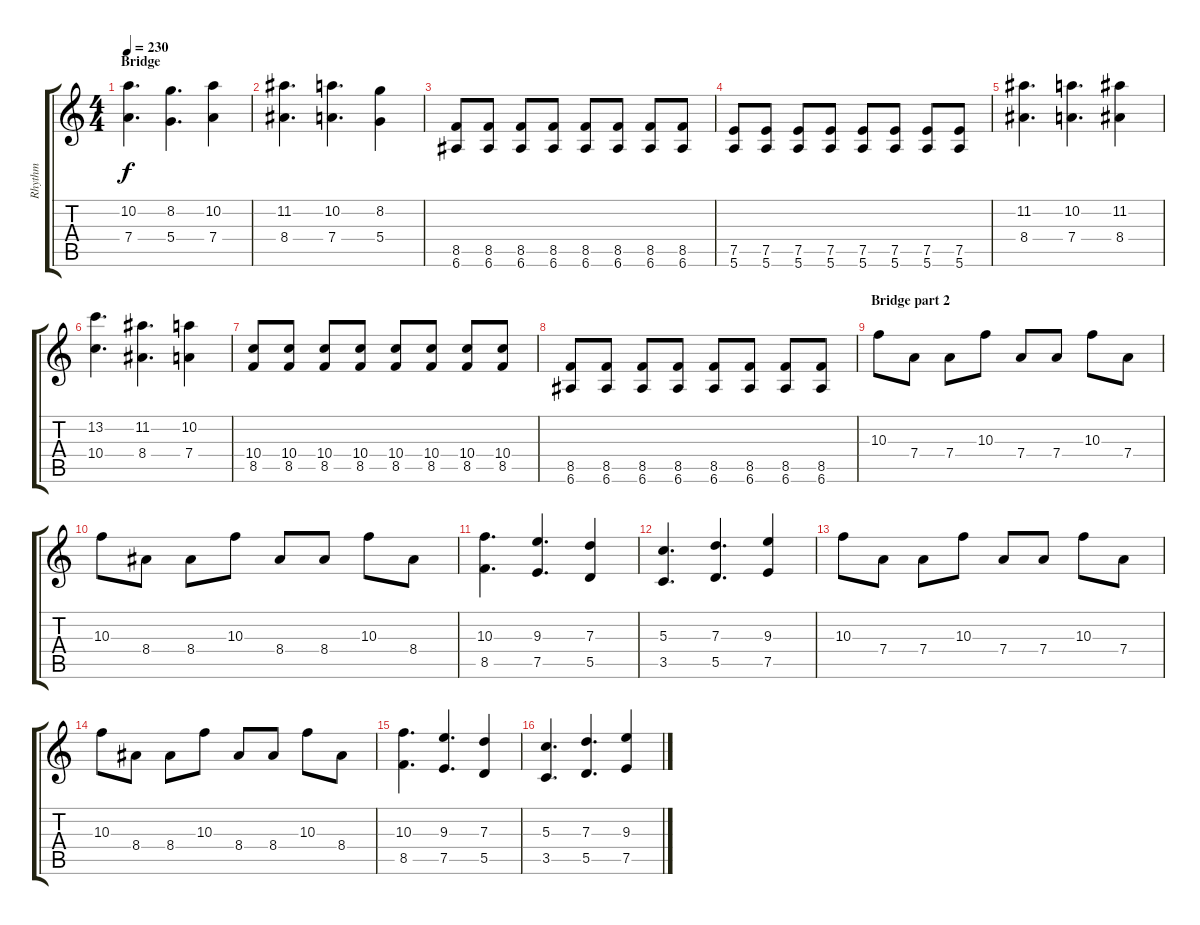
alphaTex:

\track ("Rhythm" "Rhythm") {instrument overdrivenguitar}
\staff {score tabs}
\tuning (E4 B3 G3 D3 A2 E2) {hide}
\ts (4 4)
\section ("" "Bridge")
\tempo 230
\clef g2
\ks c
(10.2 7.4).4{d dy f} (8.2 5.4).4{d} (10.2 7.4).4 |
(11.2 8.4).4{d} (10.2 7.4).4{d} (8.2 5.4).4 |
(8.5 6.6).8 (8.5 6.6).8 (8.5 6.6).8 (8.5 6.6).8 (8.5 6.6).8 (8.5 6.6).8 (8.5 6.6).8 (8.5 6.6).8 |
(7.5 5.6).8 (7.5 5.6).8 (7.5 5.6).8 (7.5 5.6).8 (7.5 5.6).8 (7.5 5.6).8 (7.5 5.6).8 (7.5 5.6).8 |
(11.2 8.4).4{d} (10.2 7.4).4{d} (11.2 8.4).4 |
(13.2 10.4).4{d} (11.2 8.4).4{d} (10.2 7.4).4 |
(10.4 8.5).8 (10.4 8.5).8 (10.4 8.5).8 (10.4 8.5).8 (10.4 8.5).8 (10.4 8.5).8 (10.4 8.5).8 (10.4 8.5).8 |
(8.5 6.6).8 (8.5 6.6).8 (8.5 6.6).8 (8.5 6.6).8 (8.5 6.6).8 (8.5 6.6).8 (8.5 6.6).8 (8.5 6.6).8 |
\section ("" "Bridge part 2")
10.3.8{volume 13} 7.4.8 7.4.8 10.3.8 7.4.8 7.4.8 10.3.8 7.4.8 |
10.3.8 8.4.8 8.4.8 10.3.8 8.4.8 8.4.8 10.3.8 8.4.8 |
(10.3 8.5).4{d} (9.3 7.5).4{d} (7.3 5.5).4 |
(5.3 3.5).4{d} (7.3 5.5).4{d} (9.3 7.5).4 |
10.3.8 7.4.8 7.4.8 10.3.8 7.4.8 7.4.8 10.3.8 7.4.8 |
10.3.8 8.4.8 8.4.8 10.3.8 8.4.8 8.4.8 10.3.8 8.4.8 |
(10.3 8.5).4{d} (9.3 7.5).4{d} (7.3 5.5).4 |
(5.3 3.5).4{d} (7.3 5.5).4{d} (9.3 7.5).4
